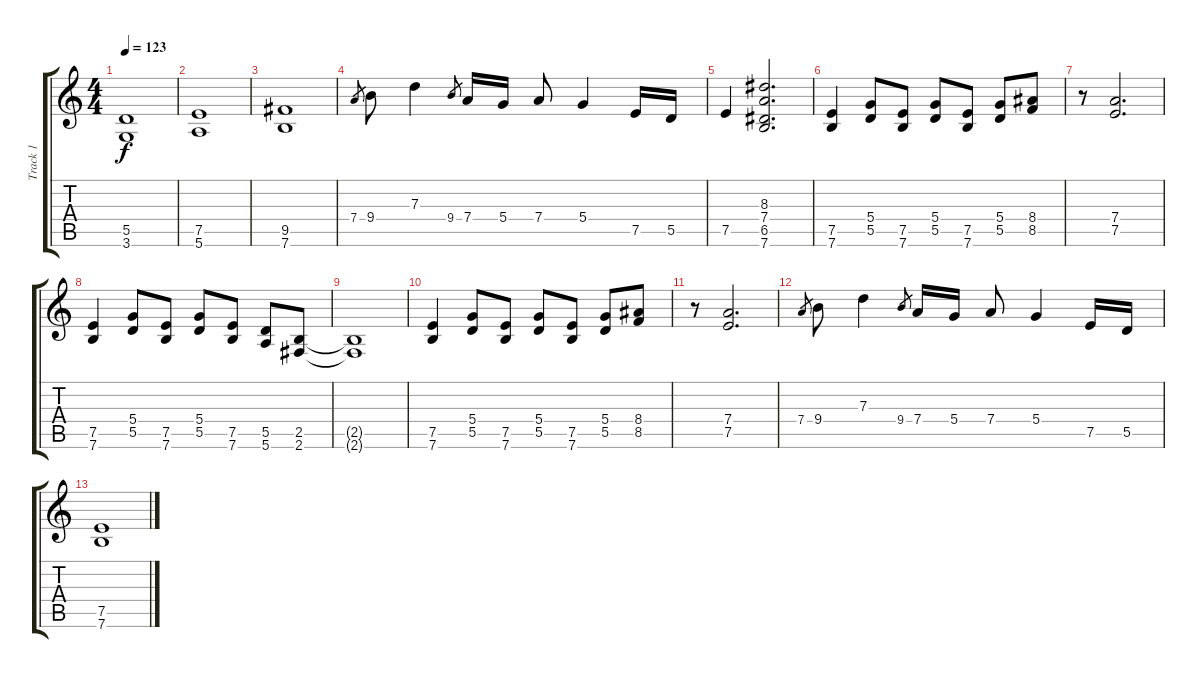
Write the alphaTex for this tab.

\track ("Track 1" "Track 1") {instrument overdrivenguitar}
\staff {score tabs}
\tuning (E4 B3 G3 D3 A2 E2) {hide}
\ts (4 4)
\tempo 123
\clef g2
\ks c
(5.5 3.6).1{dy f} |
(7.5 5.6).1 |
(9.5 7.6).1 |
7.4.8{gr} 9.4.8 7.3.4 9.4.8{gr} 7.4.16 5.4.16 7.4.8 5.4.4 7.5.16 5.5.16 |
7.5.4 (8.3 7.4 6.5 7.6).2{d} |
(7.5 7.6).4 (5.4 5.5).8 (7.5 7.6).8 (5.4 5.5).8 (7.5 7.6).8 (5.4 5.5).8 (8.4 8.5).8 |
r.8 (7.4 7.5).2{d} |
(7.5 7.6).4 (5.4 5.5).8 (7.5 7.6).8 (5.4 5.5).8 (7.5 7.6).8 (5.5 5.6).8 (2.5 2.6).8 |
(2.5{t} 2.6{t}).1 |
(7.5 7.6).4 (5.4 5.5).8 (7.5 7.6).8 (5.4 5.5).8 (7.5 7.6).8 (5.4 5.5).8 (8.4 8.5).8 |
r.8 (7.4 7.5).2{d} |
7.4.8{gr} 9.4.8 7.3.4 9.4.8{gr} 7.4.16 5.4.16 7.4.8 5.4.4 7.5.16 5.5.16 |
(7.5 7.6).1
